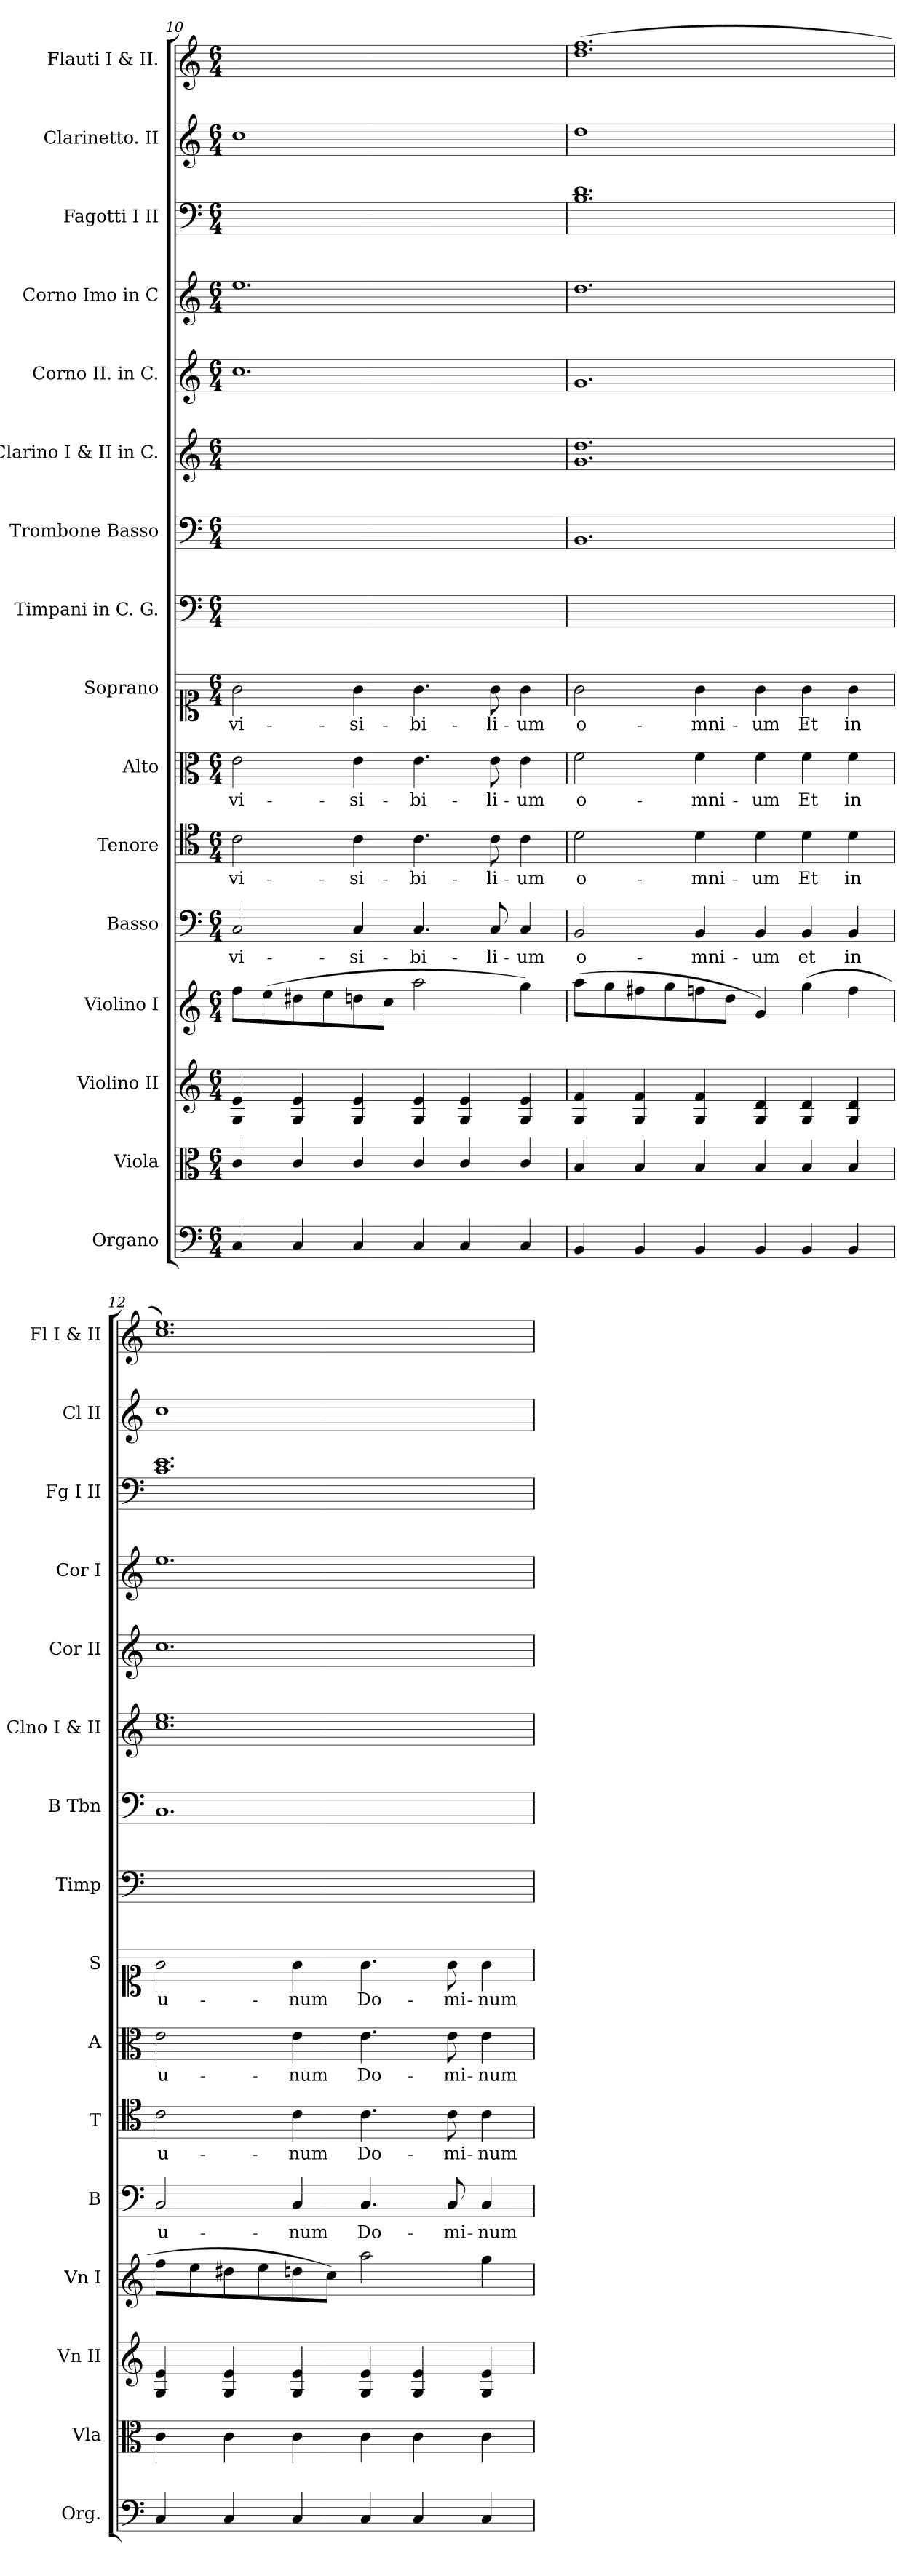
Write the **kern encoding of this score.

**kern	**kern	**kern	**kern	**kern	**text	**kern	**text	**kern	**text	**kern	**text	**kern	**kern	**kern	**kern	**kern	**kern	**kern	**kern
*part16	*part15	*part14	*part13	*part12	*part12	*part11	*part11	*part10	*part10	*part9	*part9	*part8	*part7	*part6	*part5	*part4	*part3	*part2	*part1
*staff16	*staff15	*staff14	*staff13	*staff12	*staff12	*staff11	*staff11	*staff10	*staff10	*staff9	*staff9	*staff8	*staff7	*staff6	*staff5	*staff4	*staff3	*staff2	*staff1
*I"Organo	*I"Viola	*I"Violino II	*I"Violino I	*I"Basso	*	*I"Tenore	*	*I"Alto	*	*I"Soprano	*	*I"Timpani in C. G.	*I"Trombone Basso	*I"Clarino I & II in C.	*I"Corno II. in C.	*I"Corno Imo in C	*I"Fagotti I II	*I"Clarinetto. II	*I"Flauti I & II.
*I'Org.	*I'Vla	*I'Vn II	*I'Vn I	*I'B	*	*I'T	*	*I'A	*	*I'S	*	*I'Timp	*I'B Tbn	*I'Clno I & II	*I'Cor II	*I'Cor I	*I'Fg I II	*I'Cl II	*I'Fl I & II
*clefF4	*clefC3	*clefG2	*clefG2	*clefF4	*	*clefC4	*	*clefC3	*	*clefC1	*	*clefF4	*clefF4	*clefG2	*clefG2	*clefG2	*clefF4	*clefG2	*clefG2
*k[]	*k[]	*k[]	*k[]	*k[]	*	*k[]	*	*k[]	*	*k[]	*	*k[]	*k[]	*k[]	*k[]	*k[]	*k[]	*k[]	*k[]
*C:	*C:	*C:	*C:	*C:	*	*C:	*	*C:	*	*C:	*	*C:	*C:	*C:	*C:	*C:	*C:	*C:	*C:
*M6/4	*M6/4	*M6/4	*M6/4	*M6/4	*	*M6/4	*	*M6/4	*	*M6/4	*	*M6/4	*M6/4	*M6/4	*M6/4	*M6/4	*M6/4	*M6/4	*M6/4
=10	=10	=10	=10	=10	=10	=10	=10	=10	=10	=10	=10	=10	=10	=10	=10	=10	=10	=10	=10
!	!	!	!	!	!	!	!	!	!	!	!	!	!	!	!	!	!	!LO:N:vis=1	!
4C/	4c/	4G/ 4e/	8ff\L	2C/	-vi-	2c\	-vi-	2e\	-vi-	2g\	-vi-	1.ryy	1.ryy	1.ryy	1.cc\	1.ee\	1.ryy	1.cc\	1.ryy
.	.	.	(>8ee\	.	.	.	.	.	.	.	.	.	.	.	.	.	.	.	.
4C/	4c/	4G/ 4e/	8dd#X\	.	.	.	.	.	.	.	.	.	.	.	.	.	.	.	.
.	.	.	8ee\	.	.	.	.	.	.	.	.	.	.	.	.	.	.	.	.
4C/	4c/	4G/ 4e/	8ddn\	4C/	-si-	4c\	-si-	4e\	-si-	4g\	-si-	.	.	.	.	.	.	.	.
.	.	.	8cc\J	.	.	.	.	.	.	.	.	.	.	.	.	.	.	.	.
4C/	4c/	4G/ 4e/	2aa\	4.C/	-bi-	4.c\	-bi-	4.e\	-bi-	4.g\	-bi-	.	.	.	.	.	.	.	.
4C/	4c/	4G/ 4e/	.	.	.	.	.	.	.	.	.	.	.	.	.	.	.	.	.
.	.	.	.	8C/	-li-	8c\	-li-	8e\	-li-	8g\	-li-	.	.	.	.	.	.	.	.
4C/	4c/	4G/ 4e/	4gg\)	4C/	-um	4c\	-um	4e\	-um	4g\	-um	.	.	.	.	.	.	.	.
=11	=11	=11	=11	=11	=11	=11	=11	=11	=11	=11	=11	=11	=11	=11	=11	=11	=11	=11	=11
!	!	!	!	!	!	!	!	!	!	!	!	!	!	!	!	!	!	!LO:N:vis=1	!
4BB/	4B/	4G/ 4f/	(>8aa\L	2BB/	o-	2d\	o-	2f\	o-	2g\	o-	1.ryy	1.BB/	1.g/ 1.dd/	1.g/	1.dd\	1.B\ 1.d\	1.dd\	(>1.dd\ 1.ff\
.	.	.	8gg\	.	.	.	.	.	.	.	.	.	.	.	.	.	.	.	.
4BB/	4B/	4G/ 4f/	8ff#X\	.	.	.	.	.	.	.	.	.	.	.	.	.	.	.	.
.	.	.	8gg\	.	.	.	.	.	.	.	.	.	.	.	.	.	.	.	.
4BB/	4B/	4G/ 4f/	8ffn\	4BB/	-mni-	4d\	-mni-	4f\	-mni-	4g\	-mni-	.	.	.	.	.	.	.	.
.	.	.	8dd\J	.	.	.	.	.	.	.	.	.	.	.	.	.	.	.	.
4BB/	4B/	4G/ 4d/	4g/)	4BB/	-um	4d\	-um	4f\	-um	4g\	-um	.	.	.	.	.	.	.	.
4BB/	4B/	4G/ 4d/	(>4gg\	4BB/	et	4d\	Et	4f\	Et	4g\	Et	.	.	.	.	.	.	.	.
4BB/	4B/	4G/ 4d/	4ff\	4BB/	in	4d\	in	4f\	in	4g\	in	.	.	.	.	.	.	.	.
=12	=12	=12	=12	=12	=12	=12	=12	=12	=12	=12	=12	=12	=12	=12	=12	=12	=12	=12	=12
!	!	!	!	!	!	!	!	!	!	!	!	!	!	!	!	!	!	!LO:N:vis=1	!
4C/	4c\	4G/ 4e/	8ff\L	2C/	u-	2c\	u-	2e\	u-	2g\	u-	1.ryy	1.C/	1.cc\ 1.ee\	1.cc\	1.ee\	1.c\ 1.e\	1.cc\	1.cc\ 1.ee\)
.	.	.	8ee\	.	.	.	.	.	.	.	.	.	.	.	.	.	.	.	.
4C/	4c\	4G/ 4e/	8dd#X\	.	.	.	.	.	.	.	.	.	.	.	.	.	.	.	.
.	.	.	8ee\	.	.	.	.	.	.	.	.	.	.	.	.	.	.	.	.
4C/	4c\	4G/ 4e/	8ddn\	4C/	-num	4c\	-num	4e\	-num	4g\	-num	.	.	.	.	.	.	.	.
.	.	.	8cc\J)	.	.	.	.	.	.	.	.	.	.	.	.	.	.	.	.
4C/	4c\	4G/ 4e/	2aa\	4.C/	Do-	4.c\	Do-	4.e\	Do-	4.g\	Do-	.	.	.	.	.	.	.	.
4C/	4c\	4G/ 4e/	.	.	.	.	.	.	.	.	.	.	.	.	.	.	.	.	.
.	.	.	.	8C/	-mi-	8c\	-mi-	8e\	-mi-	8g\	-mi-	.	.	.	.	.	.	.	.
4C/	4c\	4G/ 4e/	4gg\	4C/	-num	4c\	-num	4e\	-num	4g\	-num	.	.	.	.	.	.	.	.
=	=	=	=	=	=	=	=	=	=	=	=	=	=	=	=	=	=	=	=
*-	*-	*-	*-	*-	*-	*-	*-	*-	*-	*-	*-	*-	*-	*-	*-	*-	*-	*-	*-
